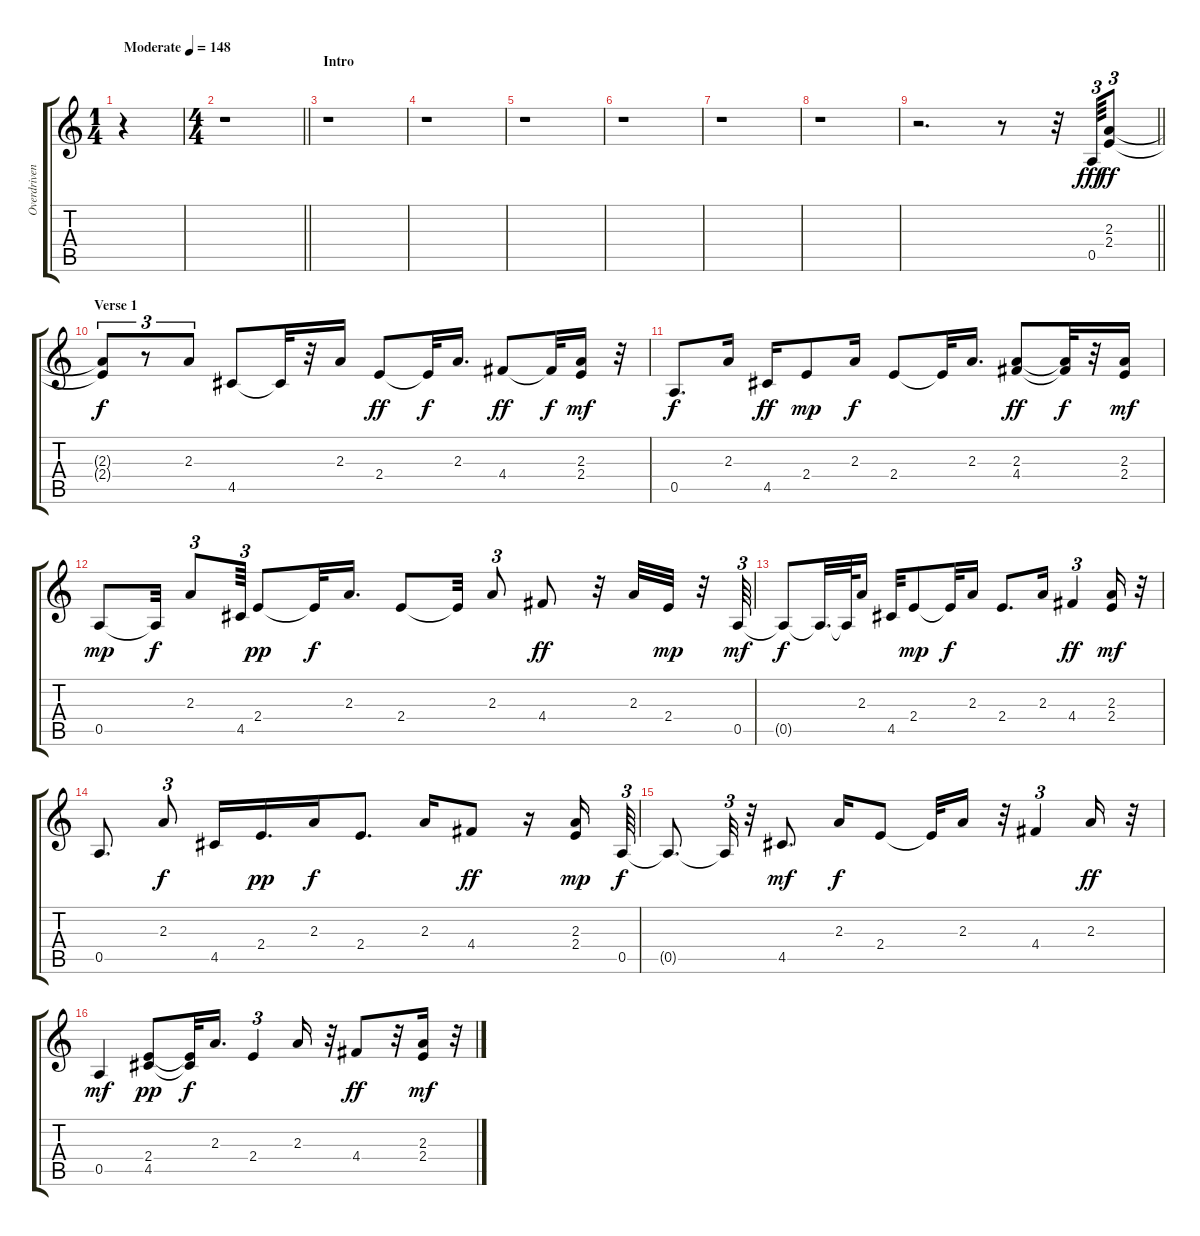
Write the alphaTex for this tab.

\track ("Overdriven Guitar" "Overdriven") {mute instrument overdrivenguitar}
\staff {score tabs}
\tuning (E4 B3 G3 D3 A2 E2) {hide}
\ts (1 4)
\tempo (148 "Moderate")
\clef g2
\ks c
r.4{dy fff instrument overdrivenguitar} |
\ts (4 4)
\barLineRight lightlight
r.1 |
\section ("" "Intro")
r.1 |
r.1 |
r.1 |
r.1 |
r.1 |
r.1 |
\barLineRight lightlight
r.2{d} r.8 r.32 0.5.64{tu (3 2)} (2.3 2.4).8{tu (3 2) dy ff} |
\section ("" "Verse 1")
(2.3{t} 2.4{t}).8{tu (3 2) dy f} r.8{tu (3 2)} 2.3.8{tu (3 2)} 4.5.8 4.5{t}.32 r.32 2.3.16 2.4.8{dy ff} 2.4{t}.32{dy f} 2.3.16{d} 4.4.8{dy ff} 4.4{t}.32{dy f} (2.3 2.4).16{dy mf} r.32 |
0.5.8{d dy f} 2.3.16 4.5.16{dy ff} 2.4.8{dy mp} 2.3.16{dy f} 2.4.8 2.4{t}.32 2.3.16{d} (2.3 4.4).8{dy ff} (2.3{t} 4.4{t}).32{dy f} r.32 (2.3 2.4).16{dy mf} |
0.5.8{dy mp} 0.5{t}.32{dy f} 2.3.8{tu (3 2)} 4.5.64{tu (3 2)} 2.4.8{dy pp} 2.4{t}.32{dy f} 2.3.16{d} 2.4.8 2.4{t}.32 2.3.8{tu (3 2)} 4.4.8{dy ff} r.32 2.3.32 2.4.32{dy mp} r.32 0.5.64{tu (3 2) dy mf} |
0.5{t}.8{dy f} 0.5{t}.32{d} 0.5{t}.64 2.3.16 4.5.32 2.4.8{dy mp} 2.4{t}.32{dy f} 2.3.16 2.4.8{d} 2.3.16 4.4.4{tu (3 2) dy ff} (2.3 2.4).16{dy mf} r.32 |
0.5.8{d} 2.3.8{tu (3 2) dy f} 4.5.16 2.4.16{d dy pp} 2.3.16{dy f} 2.4.8{d} 2.3.16 4.4.8{dy ff} r.16 (2.3 2.4).16{dy mp} 0.5.64{tu (3 2) dy f} |
0.5{t}.8{d} 0.5{t}.32{tu (3 2)} r.32 4.5.8{d dy mf} 2.3.16{dy f} 2.4.8 2.4{t}.32 2.3.16 r.32 4.4.4{tu (3 2)} 2.3.16{dy ff} r.32 |
0.5.4{dy mf} (2.4 4.5).8{dy pp} (2.4{t} 4.5{t}).32{dy f} 2.3.16{d} 2.4.4{tu (3 2)} 2.3.16 r.32 4.4.8{dy ff} r.32 (2.3 2.4).16{dy mf} r.32{tu (3 2)}
